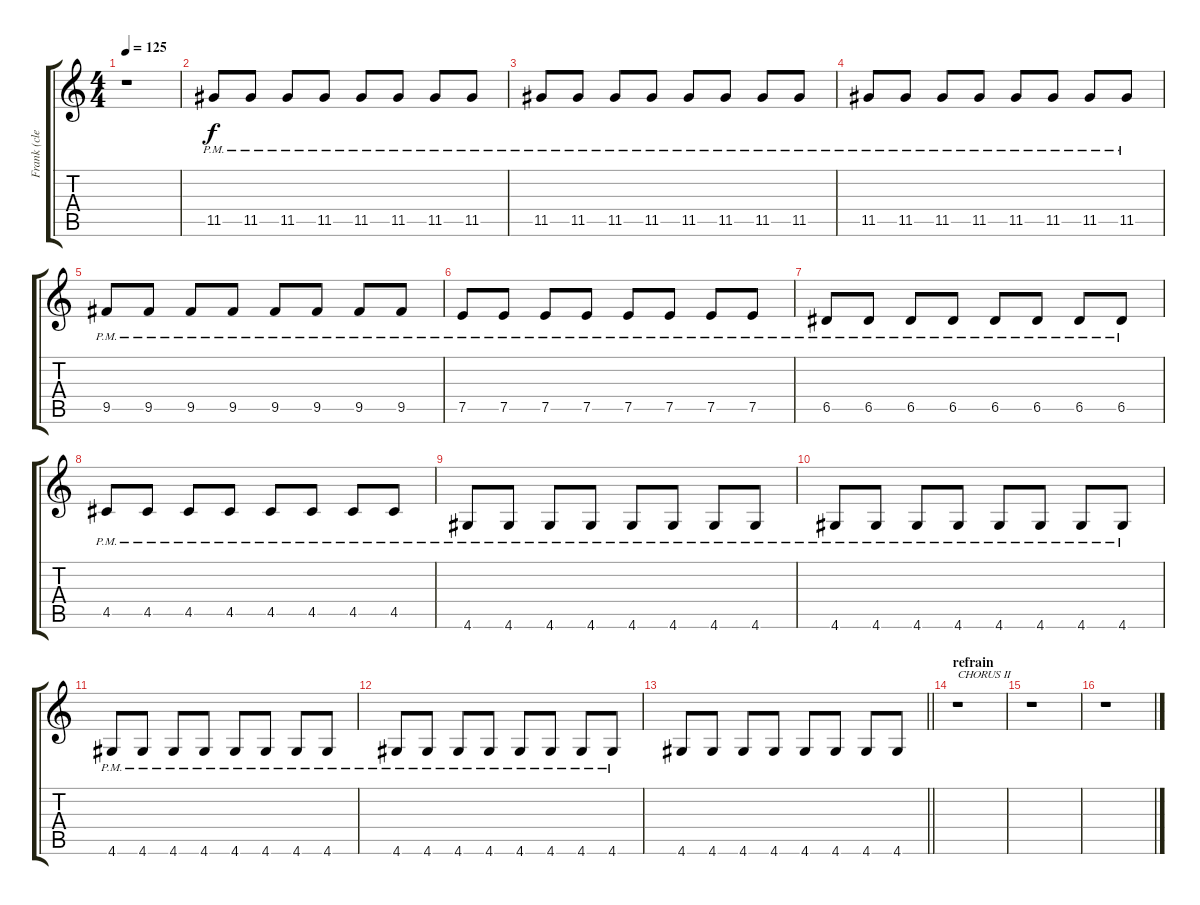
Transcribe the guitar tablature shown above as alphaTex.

\track ("Frank (clean)" "Frank (cle") {instrument electricguitarmuted}
\staff {score tabs}
\tuning (E4 B3 G3 D3 A2 E2) {hide}
\ts (4 4)
\tempo 125
\clef g2
\ks c
r.1{dy f} |
11.5{pm}.8 11.5{pm}.8 11.5{pm}.8 11.5{pm}.8 11.5{pm}.8 11.5{pm}.8 11.5{pm}.8 11.5{pm}.8 |
11.5{pm}.8 11.5{pm}.8 11.5{pm}.8 11.5{pm}.8 11.5{pm}.8 11.5{pm}.8 11.5{pm}.8 11.5{pm}.8 |
11.5{pm}.8 11.5{pm}.8 11.5{pm}.8 11.5{pm}.8 11.5{pm}.8 11.5{pm}.8 11.5{pm}.8 11.5{pm}.8 |
9.5{pm}.8 9.5{pm}.8 9.5{pm}.8 9.5{pm}.8 9.5{pm}.8 9.5{pm}.8 9.5{pm}.8 9.5{pm}.8 |
7.5{pm}.8 7.5{pm}.8 7.5{pm}.8 7.5{pm}.8 7.5{pm}.8 7.5{pm}.8 7.5{pm}.8 7.5{pm}.8 |
6.5{pm}.8 6.5{pm}.8 6.5{pm}.8 6.5{pm}.8 6.5{pm}.8 6.5{pm}.8 6.5{pm}.8 6.5{pm}.8 |
4.5{pm}.8 4.5{pm}.8 4.5{pm}.8 4.5{pm}.8 4.5{pm}.8 4.5{pm}.8 4.5{pm}.8 4.5{pm}.8 |
4.6{pm}.8 4.6{pm}.8 4.6{pm}.8 4.6{pm}.8 4.6{pm}.8 4.6{pm}.8 4.6{pm}.8 4.6{pm}.8 |
4.6{pm}.8 4.6{pm}.8 4.6{pm}.8 4.6{pm}.8 4.6{pm}.8 4.6{pm}.8 4.6{pm}.8 4.6{pm}.8 |
4.6{pm}.8 4.6{pm}.8 4.6{pm}.8 4.6{pm}.8 4.6{pm}.8 4.6{pm}.8 4.6{pm}.8 4.6{pm}.8 |
4.6{pm}.8 4.6{pm}.8 4.6{pm}.8 4.6{pm}.8 4.6{pm}.8 4.6{pm}.8 4.6{pm}.8 4.6{pm}.8 |
\barLineRight lightlight
4.6.8 4.6.8 4.6.8 4.6.8 4.6.8 4.6.8 4.6.8 4.6.8 |
\section ("" "refrain")
r.1{txt "CHORUS II"} |
r.1 |
r.1
